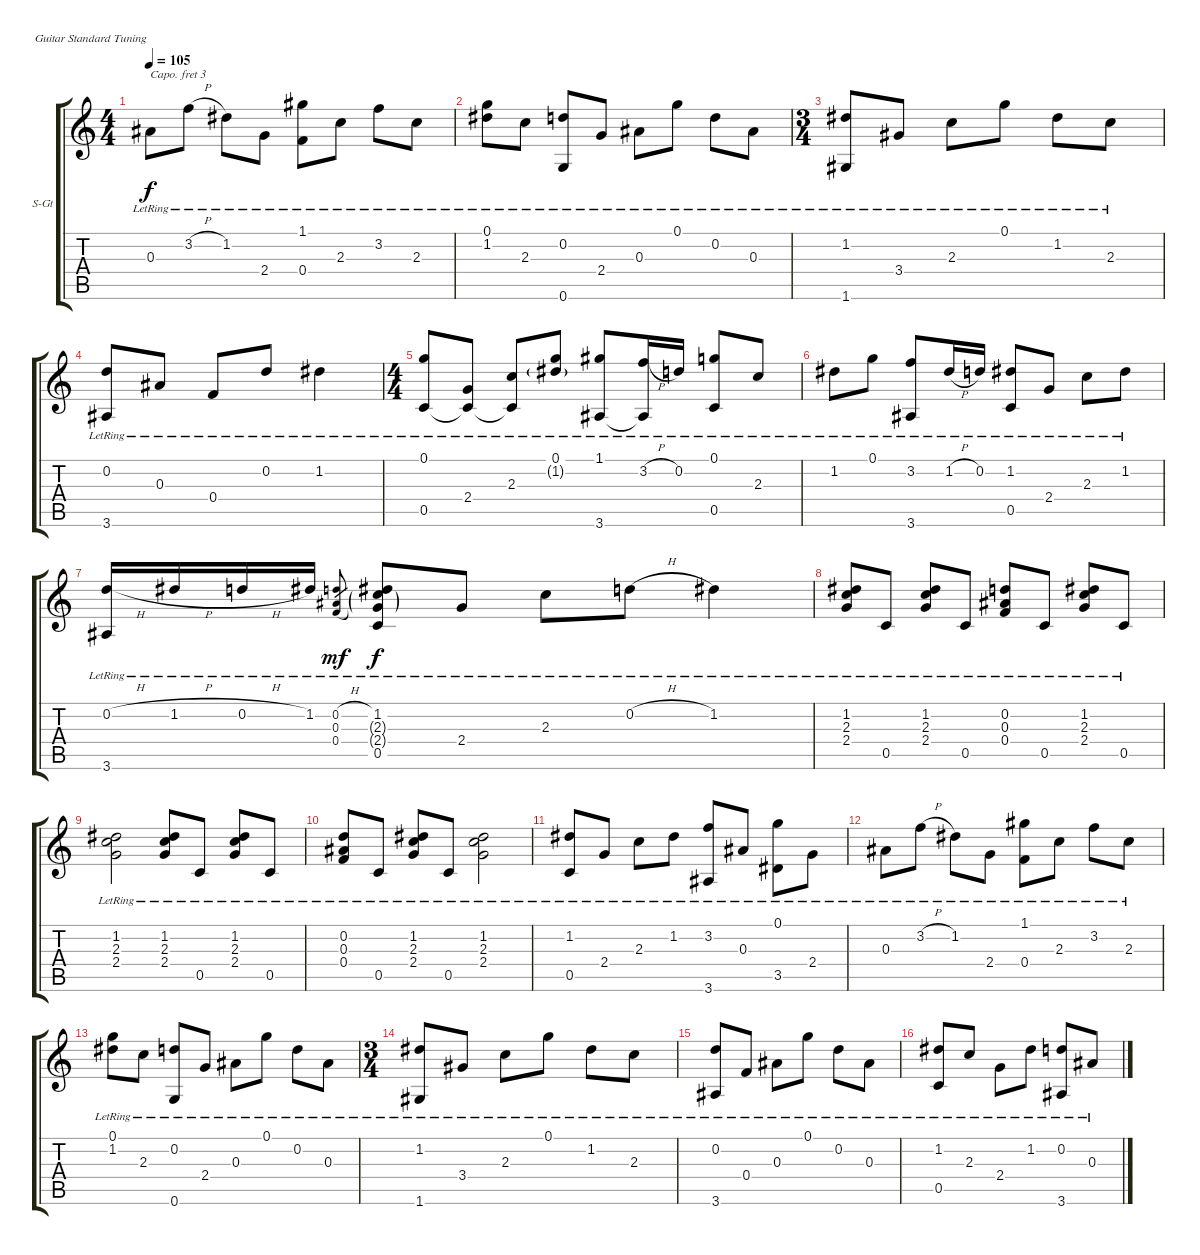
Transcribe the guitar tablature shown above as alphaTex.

\bracketExtendMode groupsimilarinstruments
\firstSystemTrackNameOrientation horizontal
\otherSystemsTrackNameOrientation horizontal
\track ("Guitar" "S-Gt") {instrument acousticguitarsteel}
\staff {score tabs}
\capo 3
\tuning (E4 B3 G3 D3 A2 E2)
\ts (4 4)
\tempo 105
\clef g2
\ks c
0.3{lr}.8{dy f} 3.2{h lr}.8 1.2{lr}.8 2.4{lr}.8 (1.1{lr} 0.4{lr}).8 2.3{lr}.8 3.2{lr}.8 2.3{lr}.8 |
(0.1{lr} 1.2{lr}).8 2.3{lr}.8 (0.2{lr} 0.6{lr}).8 2.4{lr}.8 0.3{lr}.8 0.1{lr}.8 0.2{lr}.8 0.3{lr}.8 |
\ts (3 4)
\beaming (8 2 2 2)
(1.2{lr} 1.6{lr}).8 3.4{lr}.8 2.3{lr}.8 0.1{lr}.8 1.2{lr}.8 2.3{lr}.8 |
(0.2{lr} 3.6{lr}).8 0.3{lr}.8 0.4{lr}.8 0.2{lr}.8 1.2{lr}.4 |
\ts (4 4)
\beaming (8 2 2 2 2)
(0.1{lr} 0.5{lr}).8 (2.4{lr} 0.5{lr t}).8 (2.3{lr} 0.5{lr t}).8 (0.1{lr} 1.2{g lr}).8 (1.1{lr} 3.6{lr}).8 (3.2{h lr} 3.6{lr t}).16 0.2{lr}.16 (0.1{lr} 0.5{lr}).8 2.3{lr}.8 |
1.2{lr}.8 0.1{lr}.8 (3.2{lr} 3.6{lr}).8 1.2{h lr}.16 0.2{lr}.16 (1.2{lr} 0.5{lr}).8 2.4{lr}.8 2.3{lr}.8 1.2{lr}.8 |
(0.2{h lr} 3.6{lr}).16 1.2{h lr}.16 0.2{h lr}.16 1.2{lr}.16 (0.2{h lr} 0.3{h lr} 0.4{h lr}).8{gr dy mf} (1.2{lr} 2.3{g lr} 2.4{g lr} 0.5{lr}).8{dy f} 2.4{lr}.8 2.3{lr}.8 0.2{h lr}.8 1.2{lr}.4 |
(1.2{lr} 2.3{lr} 2.4{lr}).8 0.5{lr}.8 (1.2{lr} 2.3{lr} 2.4{lr}).8 0.5{lr}.8 (0.2{lr} 0.3{lr} 0.4{lr}).8 0.5{lr}.8 (1.2{lr} 2.3{lr} 2.4{lr}).8 0.5{lr}.8 |
(1.2{lr} 2.3{lr} 2.4{lr}).2 (1.2{lr} 2.3{lr} 2.4{lr}).8 0.5{lr}.8 (1.2{lr} 2.3{lr} 2.4{lr}).8 0.5{lr}.8 |
(0.2{lr} 0.3{lr} 0.4{lr}).8 0.5{lr}.8 (1.2{lr} 2.3{lr} 2.4{lr}).8 0.5{lr}.8 (1.2{lr} 2.3{lr} 2.4{lr}).2 |
(1.2{lr} 0.5{lr}).8 2.4{lr}.8 2.3{lr}.8 1.2{lr}.8 (3.2{lr} 3.6{lr}).8 0.3{lr}.8 (0.1{lr} 3.5{lr}).8 2.4{lr}.8 |
0.3{lr}.8 3.2{h lr}.8 1.2{lr}.8 2.4{lr}.8 (1.1{lr} 0.4{lr}).8 2.3{lr}.8 3.2{lr}.8 2.3{lr}.8 |
(0.1{lr} 1.2{lr}).8 2.3{lr}.8 (0.2{lr} 0.6{lr}).8 2.4{lr}.8 0.3{lr}.8 0.1{lr}.8 0.2{lr}.8 0.3{lr}.8 |
\ts (3 4)
\beaming (8 2 2 2 2)
(1.2{lr} 1.6{lr}).8 3.4{lr}.8 2.3{lr}.8 0.1{lr}.8 1.2{lr}.8 2.3{lr}.8 |
(0.2{lr} 3.6{lr}).8 0.4{lr}.8 0.3{lr}.8 0.1{lr}.8 0.2{lr}.8 0.3{lr}.8 |
(1.2{lr} 0.5{lr}).8 2.3{lr}.8 2.4{lr}.8 1.2{lr}.8 (0.2{lr} 3.6{lr}).8 0.3{lr}.8
